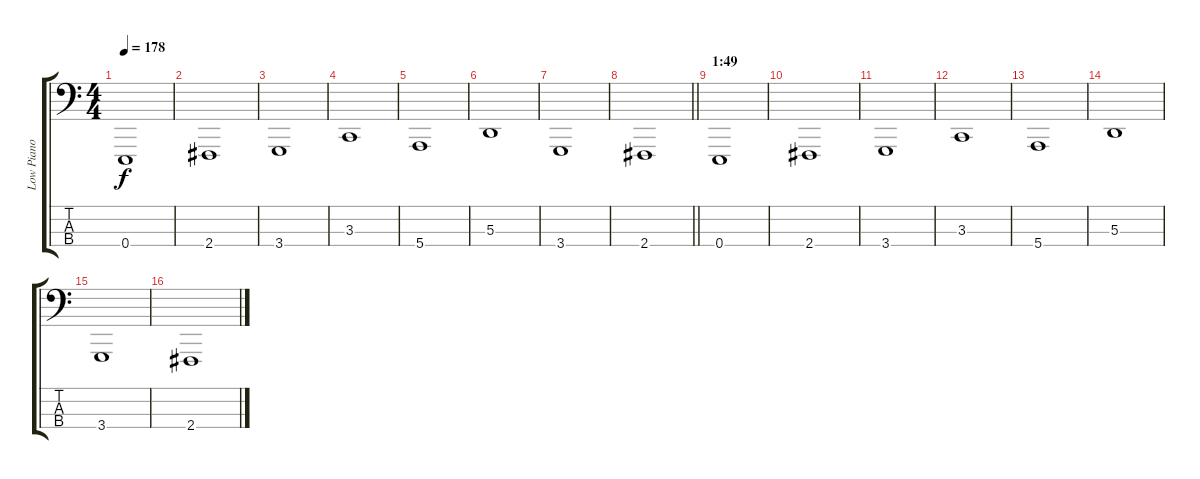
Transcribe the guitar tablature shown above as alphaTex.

\track ("Low Piano" "Low Piano") {instrument acousticgrandpiano}
\staff {score tabs}
\tuning (G2 D2 A1 E1) {hide}
\ts (4 4)
\tempo 178
\clef f4
\ks c
0.4.1{dy f} |
2.4.1 |
3.4.1 |
3.3.1 |
5.4.1 |
5.3.1 |
3.4.1 |
\barLineRight lightlight
2.4.1 |
\section ("" "1:49")
0.4.1 |
2.4.1 |
3.4.1 |
3.3.1 |
5.4.1 |
5.3.1 |
3.4.1 |
2.4.1
